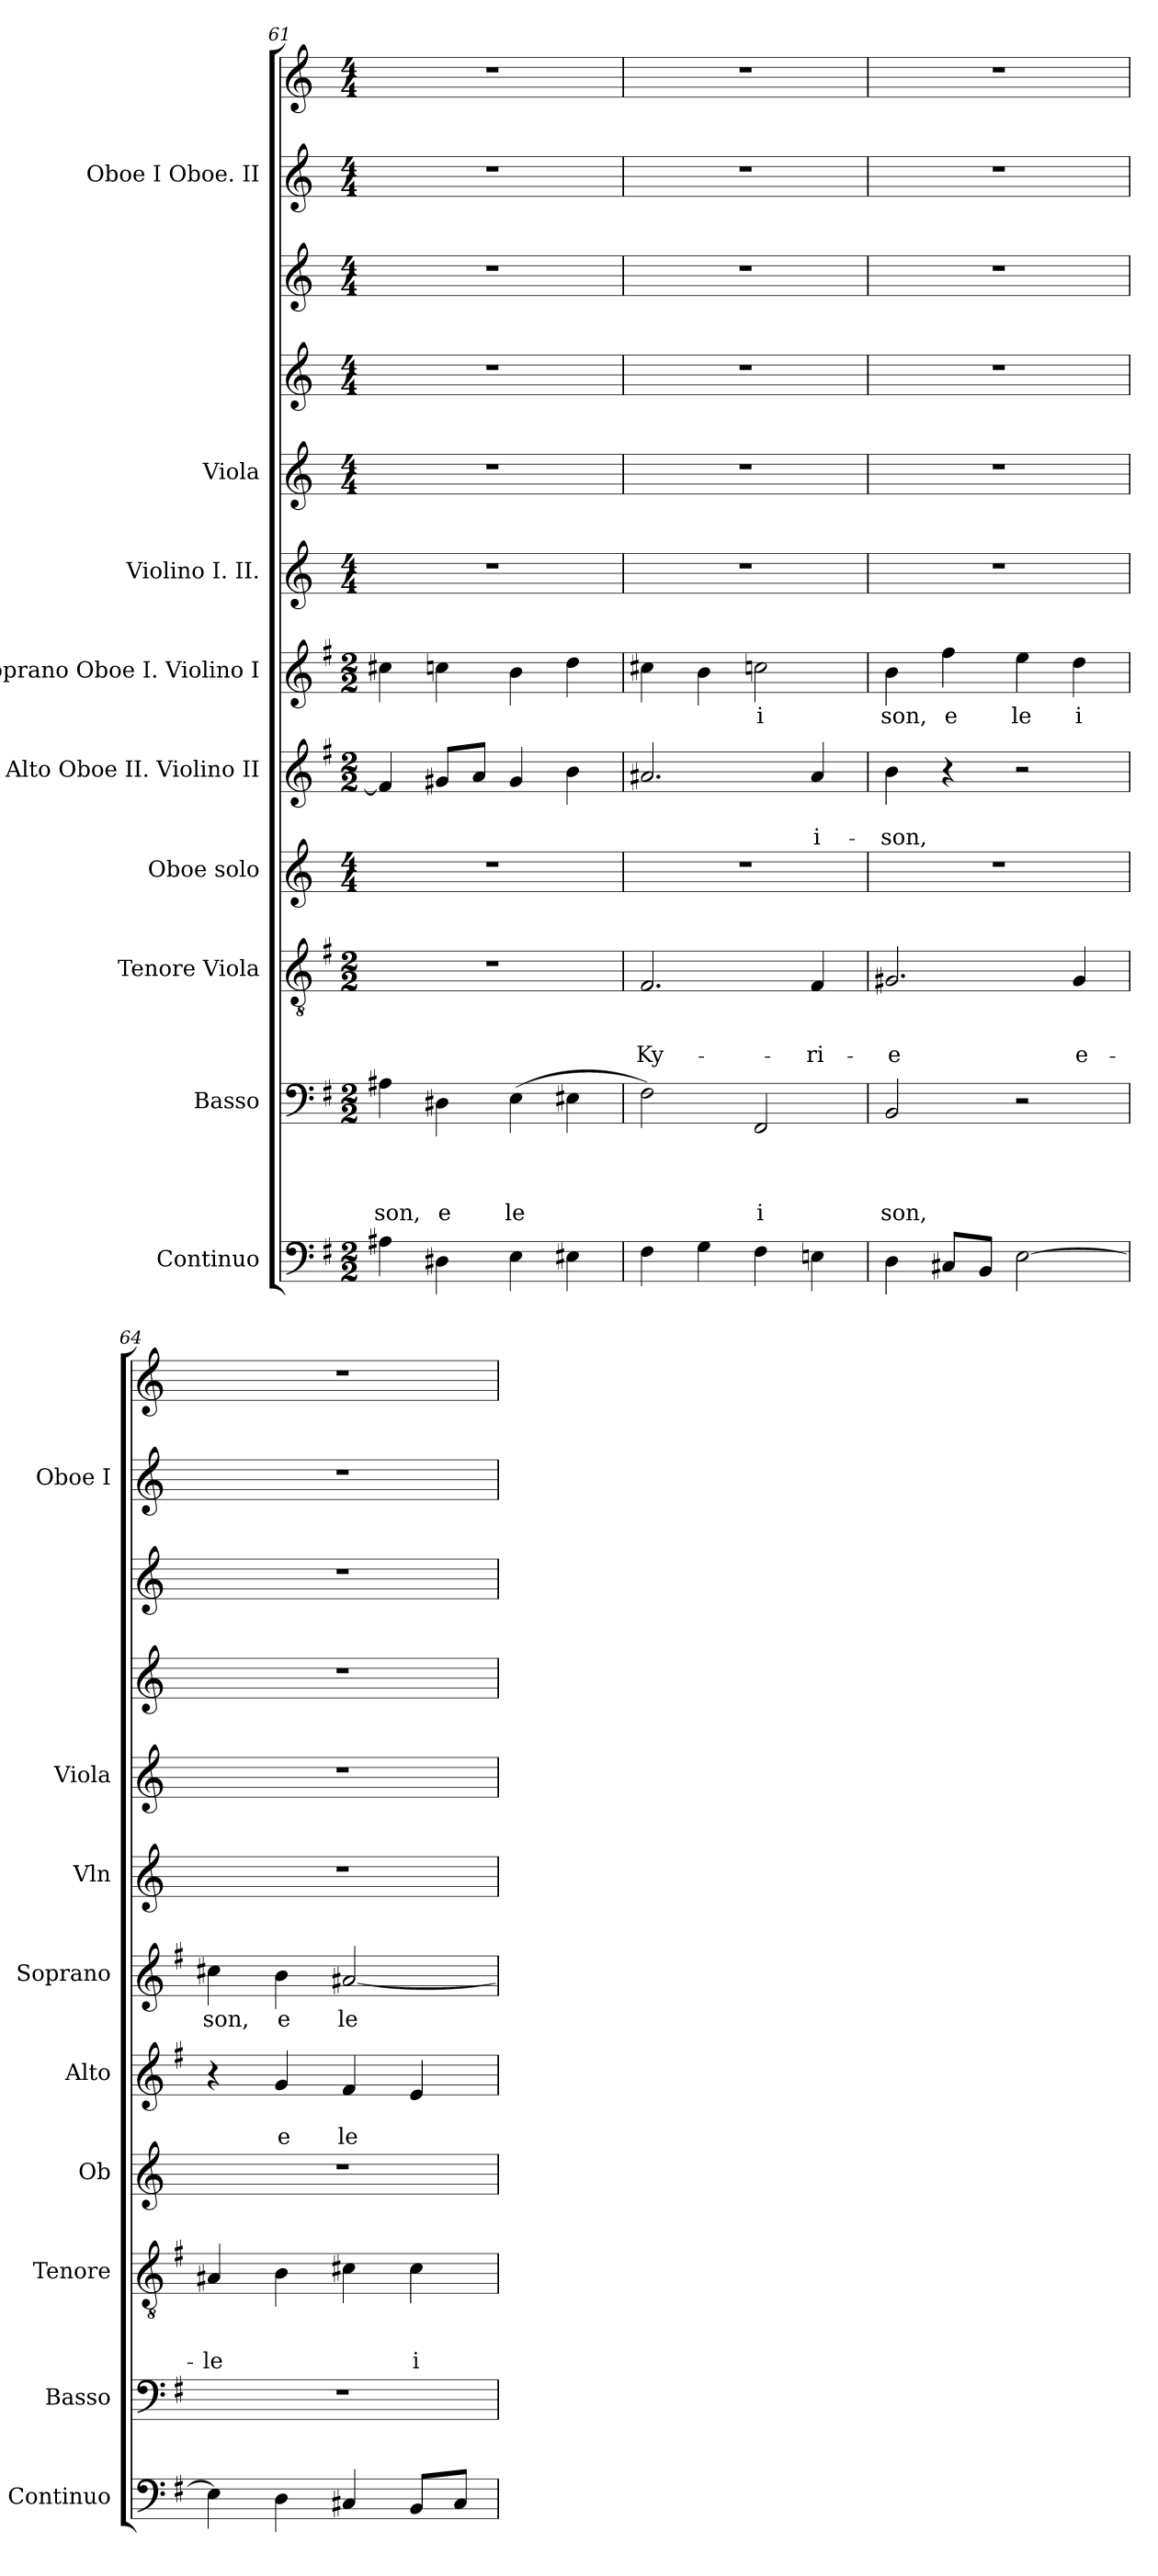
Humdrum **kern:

**kern	**kern	**text	**text	**text	**text	**kern	**text	**text	**text	**kern	**kern	**text	**text	**kern	**text	**kern	**kern	**kern	**kern	**kern	**kern
*part11	*part10	*part10	*part10	*part10	*part10	*part9	*part9	*part9	*part9	*part8	*part7	*part7	*part7	*part6	*part6	*part5	*part4	*part3	*part2	*part1	*part1
*staff12	*staff11	*staff11	*staff11	*staff11	*staff11	*staff10	*staff10	*staff10	*staff10	*staff9	*staff8	*staff8	*staff8	*staff7	*staff7	*staff6	*staff5	*staff4	*staff3	*staff2	*staff1
*I"Continuo	*I"Basso	*	*	*	*	*I"Tenore Viola	*	*	*	*I"Oboe solo	*I"Alto Oboe II. Violino II	*	*	*I"Soprano Oboe I. Violino I	*	*I"Violino I. II.	*I"Viola	*	*	*I"Oboe I Oboe. II	*
*I'Continuo	*I'Basso	*	*	*	*	*I'Tenore	*	*	*	*I'Ob	*I'Alto	*	*	*I'Soprano	*	*I'Vln	*I'Viola	*	*	*I'Oboe I	*
*clefF4	*clefF4	*	*	*	*	*clefGv2	*	*	*	*clefG2	*clefG2	*	*	*clefG2	*	*clefG2	*clefG2	*clefG2	*clefG2	*clefG2	*clefG2
*k[f#]	*k[f#]	*	*	*	*	*k[f#]	*	*	*	*k[]	*k[f#]	*	*	*k[f#]	*	*k[]	*k[]	*k[]	*k[]	*k[]	*k[]
*G:	*G:	*	*	*	*	*G:	*	*	*	*C:	*G:	*	*	*G:	*	*C:	*C:	*C:	*C:	*C:	*C:
*M2/2	*M2/2	*	*	*	*	*M2/2	*	*	*	*M4/4	*M2/2	*	*	*M2/2	*	*M4/4	*M4/4	*M4/4	*M4/4	*M4/4	*M4/4
=61	=61	=61	=61	=61	=61	=61	=61	=61	=61	=61	=61	=61	=61	=61	=61	=61	=61	=61	=61	=61	=61
!	!	!	!	!	!LO:LY:b	!	!	!	!	!	!	!	!	!	!	!	!	!	!	!	!
4A#X\	4A#X\	.	.	.	son,	1r	.	.	.	1r	4f#/]	.	.	4cc#X\	.	1r	1r	1r	1r	1r	1r
!	!	!	!	!	!LO:LY:b	!	!	!	!	!	!	!	!	!	!	!	!	!	!	!	!
4D#X\	4D#X\	.	.	.	e	.	.	.	.	.	8g#X/L	.	.	4ccn\	.	.	.	.	.	.	.
.	.	.	.	.	.	.	.	.	.	.	8a/J	.	.	.	.	.	.	.	.	.	.
!	!	!	!	!	!LO:LY:b	!	!	!	!	!	!	!	!	!	!	!	!	!	!	!	!
4E\	(>4E\	.	.	.	le	.	.	.	.	.	4g#/	.	.	4b\	.	.	.	.	.	.	.
4E#X\	4E#X\	.	.	.	.	.	.	.	.	.	4b\	.	.	4dd\	.	.	.	.	.	.	.
=62	=62	=62	=62	=62	=62	=62	=62	=62	=62	=62	=62	=62	=62	=62	=62	=62	=62	=62	=62	=62	=62
!	!	!	!	!	!	!	!	!	!LO:LY:b	!	!	!	!	!	!	!	!	!	!	!	!
4F#\	2F#\)	.	.	.	.	2.F#/	.	.	Ky-	1r	2.a#X/	.	.	4cc#X\	.	1r	1r	1r	1r	1r	1r
4G\	.	.	.	.	.	.	.	.	.	.	.	.	.	4b\	.	.	.	.	.	.	.
!	!	!	!	!	!LO:LY:b	!	!	!	!	!	!	!	!	!	!LO:LY:b	!	!	!	!	!	!
4F#\	2FF#/	.	.	.	i	.	.	.	.	.	.	.	.	2ccn\	i	.	.	.	.	.	.
!	!	!	!	!	!	!	!	!	!LO:LY:b	!	!	!	!LO:LY:b	!	!	!	!	!	!	!	!
4En\	.	.	.	.	.	4F#/	.	.	-ri-	.	4a#/	.	-i-	.	.	.	.	.	.	.	.
=63	=63	=63	=63	=63	=63	=63	=63	=63	=63	=63	=63	=63	=63	=63	=63	=63	=63	=63	=63	=63	=63
!	!	!	!	!	!LO:LY:b	!	!	!	!LO:LY:b	!	!	!	!LO:LY:b	!	!LO:LY:b	!	!	!	!	!	!
4D\	2BB/	.	.	.	son,	2.G#X/	.	.	-e	1r	4b\	.	-son,	4b\	son,	1r	1r	1r	1r	1r	1r
!	!	!	!	!	!	!	!	!	!	!	!	!	!	!	!LO:LY:b	!	!	!	!	!	!
8C#X/L	.	.	.	.	.	.	.	.	.	.	4r	.	.	4ff#\	e	.	.	.	.	.	.
8BB/J	.	.	.	.	.	.	.	.	.	.	.	.	.	.	.	.	.	.	.	.	.
!	!	!	!	!	!	!	!	!	!	!	!	!	!	!	!LO:LY:b	!	!	!	!	!	!
[>2E\	2r	.	.	.	.	.	.	.	.	.	2r	.	.	4ee\	le	.	.	.	.	.	.
!	!	!	!	!	!	!	!	!	!LO:LY:b	!	!	!	!	!	!LO:LY:b	!	!	!	!	!	!
.	.	.	.	.	.	4G#/	.	.	e-	.	.	.	.	4dd\	i	.	.	.	.	.	.
!!LO:PB:g=z
=64	=64	=64	=64	=64	=64	=64	=64	=64	=64	=64	=64	=64	=64	=64	=64	=64	=64	=64	=64	=64	=64
!	!	!	!	!	!	!	!	!	!LO:LY:b	!	!	!	!	!	!LO:LY:b	!	!	!	!	!	!
4E\]	1r	.	.	.	.	4A#X/	.	.	-le	1r	4r	.	.	4cc#X\	son,	1r	1r	1r	1r	1r	1r
!	!	!	!	!	!	!	!	!	!	!	!	!	!LO:LY:b	!	!LO:LY:b	!	!	!	!	!	!
4D\	.	.	.	.	.	4B\	.	.	.	.	4g/	.	e	4b\	e	.	.	.	.	.	.
!	!	!	!	!	!	!	!	!	!	!	!	!	!LO:LY:b	!	!LO:LY:b	!	!	!	!	!	!
4C#X/	.	.	.	.	.	4c#X\	.	.	.	.	4f#/	.	le	[<2a#X/	le	.	.	.	.	.	.
!	!	!	!	!	!	!	!	!	!LO:LY:b	!	!	!	!	!	!	!	!	!	!	!	!
8BB/L	.	.	.	.	.	4c#\	.	.	i	.	4e/	.	.	.	.	.	.	.	.	.	.
8C#/J	.	.	.	.	.	.	.	.	.	.	.	.	.	.	.	.	.	.	.	.	.
=	=	=	=	=	=	=	=	=	=	=	=	=	=	=	=	=	=	=	=	=	=
*-	*-	*-	*-	*-	*-	*-	*-	*-	*-	*-	*-	*-	*-	*-	*-	*-	*-	*-	*-	*-	*-
